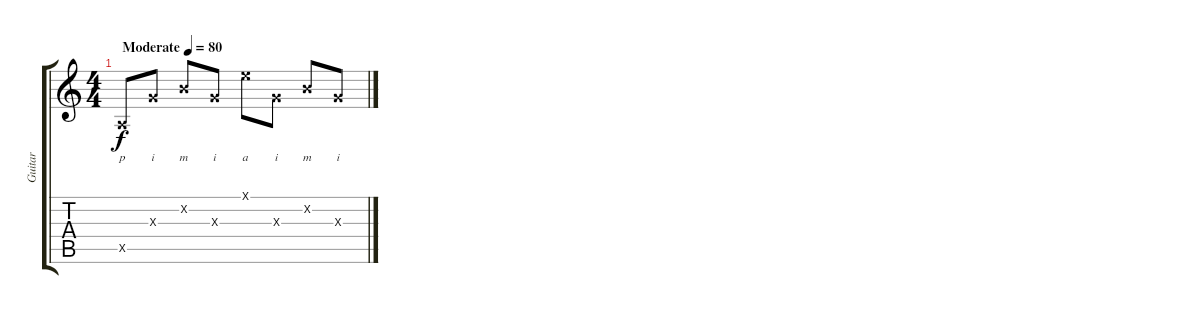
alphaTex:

\track ("Guitar" "Guitar") {instrument acousticguitarnylon}
\staff {score tabs}
\tuning (E4 B3 G3 D3 A2 E2) {hide}
\ts (4 4)
\tempo (80 "Moderate")
\clef g2
\ks c
0.5{x}.8{lyrics (0 "p") lyrics (1 "") lyrics (2 "") lyrics (3 "") lyrics (4 "") dy f instrument acousticguitarnylon} 0.3{x}.8{lyrics (0 "i") lyrics (1 "") lyrics (2 "") lyrics (3 "") lyrics (4 "")} 0.2{x}.8{lyrics (0 "m") lyrics (1 "") lyrics (2 "") lyrics (3 "") lyrics (4 "")} 0.3{x}.8{lyrics (0 "i") lyrics (1 "") lyrics (2 "") lyrics (3 "") lyrics (4 "")} 0.1{x}.8{lyrics (0 "a") lyrics (1 "") lyrics (2 "") lyrics (3 "") lyrics (4 "")} 0.3{x}.8{lyrics (0 "i") lyrics (1 "") lyrics (2 "") lyrics (3 "") lyrics (4 "")} 0.2{x}.8{lyrics (0 "m") lyrics (1 "") lyrics (2 "") lyrics (3 "") lyrics (4 "")} 0.3{x}.8{lyrics (0 "i") lyrics (1 "") lyrics (2 "") lyrics (3 "") lyrics (4 "")}
